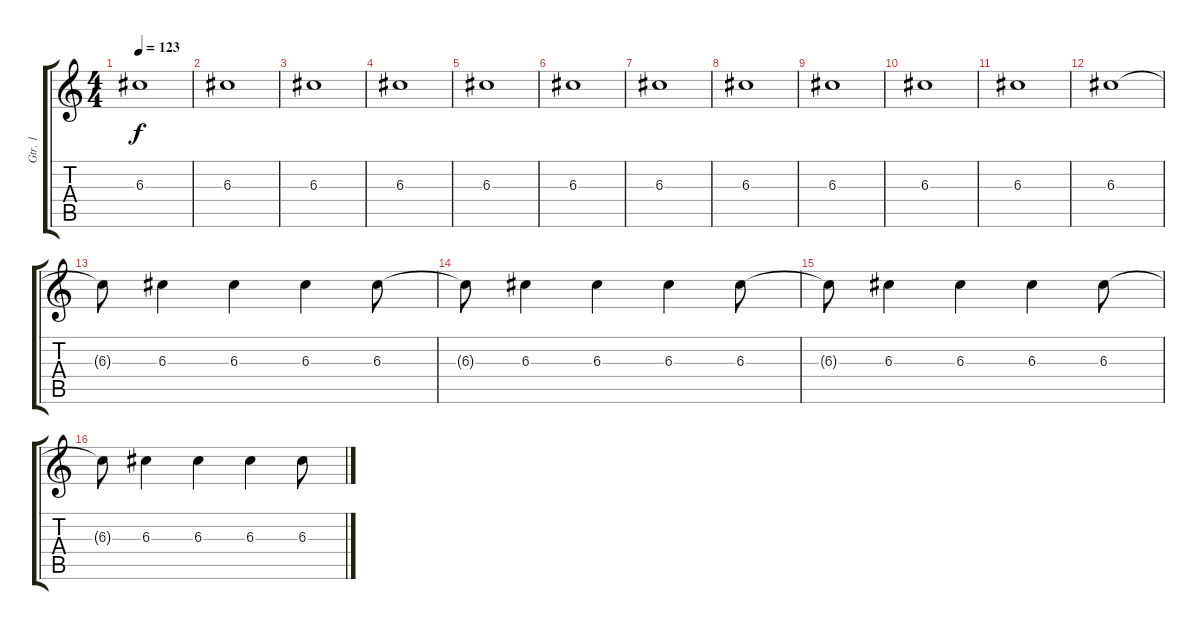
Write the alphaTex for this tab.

\track ("Gtr. 1" "Gtr. 1") {instrument electricguitarjazz}
\staff {score tabs}
\tuning (E4 B3 G3 D3 A2 E2) {hide}
\ts (4 4)
\tempo 123
\clef g2
\ks c
6.3.1{dy f} |
6.3.1 |
6.3.1 |
6.3.1 |
6.3.1 |
6.3.1 |
6.3.1 |
6.3.1 |
6.3.1 |
6.3.1 |
6.3.1 |
6.3.1 |
6.3{t}.8 6.3.4 6.3.4 6.3.4 6.3.8 |
6.3{t}.8 6.3.4 6.3.4 6.3.4 6.3.8 |
6.3{t}.8 6.3.4 6.3.4 6.3.4 6.3.8 |
6.3{t}.8 6.3.4 6.3.4 6.3.4 6.3.8
